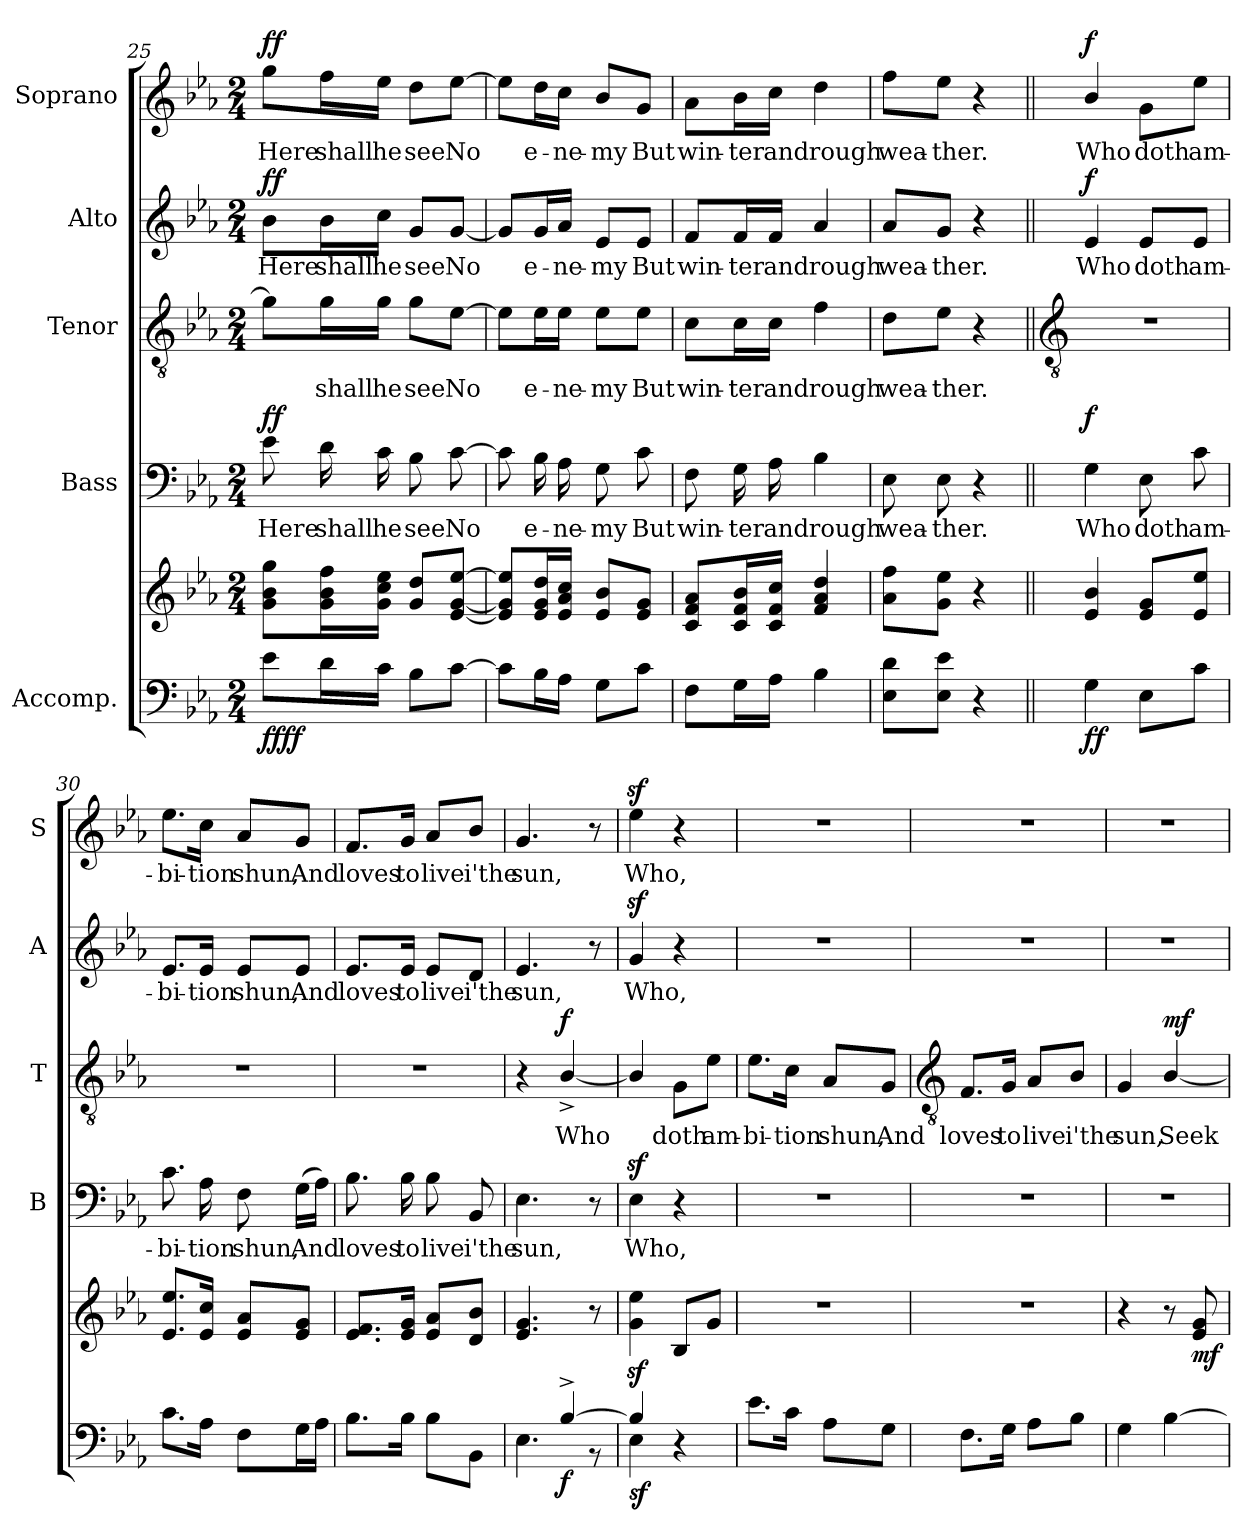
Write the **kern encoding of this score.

**kern	**kern	**dynam	**kern	**text	**dynam	**kern	**text	**dynam	**kern	**text	**dynam	**kern	**text	**dynam
*part5	*part5	*part5	*part4	*part4	*part4	*part3	*part3	*part3	*part2	*part2	*part2	*part1	*part1	*part1
*staff6	*staff5	*staff5/6	*staff4	*staff4	*staff4	*staff3	*staff3	*staff3	*staff2	*staff2	*staff2	*staff1	*staff1	*staff1
*I"Accomp.	*	*	*I"Bass	*	*	*I"Tenor	*	*	*I"Alto	*	*	*I"Soprano	*	*
*	*	*	*I'B	*	*	*I'T	*	*	*I'A	*	*	*I'S	*	*
!!LO:LB:g=z
*clefF4	*clefG2	*	*clefF4	*	*	*clefGv2	*	*	*clefG2	*	*	*clefG2	*	*
*k[b-e-a-]	*k[b-e-a-]	*	*k[b-e-a-]	*	*	*k[b-e-a-]	*	*	*k[b-e-a-]	*	*	*k[b-e-a-]	*	*
*E-:	*E-:	*	*E-:	*	*	*E-:	*	*	*E-:	*	*	*E-:	*	*
*M2/4	*M2/4	*	*M2/4	*	*	*M2/4	*	*	*M2/4	*	*	*M2/4	*	*
=25	=25	=25	=25	=25	=25	=25	=25	=25	=25	=25	=25	=25	=25	=25
!	!	!LO:DY:b=2	!	!LO:LY:b	!	!	!	!	!	!LO:LY:b	!	!	!LO:LY:b	!
!	!	!LO:DY:n=1:b	!	!	!LO:DY:b	!	!	!	!	!	!LO:DY:b	!	!	!LO:DY:b
8e-L	8g 8b- 8ggL	ff ff	8e-	Here	ff	8g\L]	.	.	8b-\L	Here	ff	8gg\L	Here	ff
!	!	!	!	!LO:LY:b	!	!	!LO:LY:b	!	!	!LO:LY:b	!	!	!LO:LY:b	!
16dL	16g 16b- 16ffL	.	16d	shall	.	16g\L	shall	.	16b-\L	shall	.	16ff\L	shall	.
!	!	!	!	!LO:LY:b	!	!	!LO:LY:b	!	!	!LO:LY:b	!	!	!LO:LY:b	!
16cJJ	16g 16cc 16ee-JJ	.	16c	he	.	16g\JJ	he	.	16cc\JJ	he	.	16ee-\JJ	he	.
!	!	!	!	!LO:LY:b	!	!	!LO:LY:b	!	!	!LO:LY:b	!	!	!LO:LY:b	!
8B-L	8g 8ddL	.	8B-	see	.	8g\L	see	.	8g/L	see	.	8dd\L	see	.
!	!	!	!	!LO:LY:b	!	!	!LO:LY:b	!	!	!LO:LY:b	!	!	!LO:LY:b	!
[8cJ	[8e- [8g [8ee-J	.	[8c	No	.	[8e-\J	No	.	[8g/J	No	.	[8ee-\J	No	.
=26	=26	=26	=26	=26	=26	=26	=26	=26	=26	=26	=26	=26	=26	=26
8cL]	8e-] 8g] 8ee-]L	.	8c]	.	.	8e-\L]	.	.	8g/L]	.	.	8ee-\L]	.	.
!	!	!	!	!LO:LY:b	!	!	!LO:LY:b	!	!	!LO:LY:b	!	!	!LO:LY:b	!
16B-L	16e- 16g 16ddL	.	16B-	e-	.	16e-\L	e-	.	16g/L	e-	.	16dd\L	e-	.
!	!	!	!	!LO:LY:b	!	!	!LO:LY:b	!	!	!LO:LY:b	!	!	!LO:LY:b	!
16A-JJ	16e- 16a- 16ccJJ	.	16A-	-ne-	.	16e-\JJ	-ne-	.	16a-/JJ	-ne-	.	16cc\JJ	-ne-	.
!	!	!	!	!LO:LY:b	!	!	!LO:LY:b	!	!	!LO:LY:b	!	!	!LO:LY:b	!
8GL	8e- 8b-L	.	8G	-my	.	8e-\L	-my	.	8e-/L	-my	.	8b-/L	-my	.
!	!	!	!	!LO:LY:b	!	!	!LO:LY:b	!	!	!LO:LY:b	!	!	!LO:LY:b	!
8cJ	8e- 8gJ	.	8c	But	.	8e-\J	But	.	8e-/J	But	.	8g/J	But	.
=27	=27	=27	=27	=27	=27	=27	=27	=27	=27	=27	=27	=27	=27	=27
!	!	!	!	!LO:LY:b	!	!	!LO:LY:b	!	!	!LO:LY:b	!	!	!LO:LY:b	!
8FL	8c 8f 8a-L	.	8F	win-	.	8c\L	win-	.	8f/L	win-	.	8a-\L	win-	.
!	!	!	!	!LO:LY:b	!	!	!LO:LY:b	!	!	!LO:LY:b	!	!	!LO:LY:b	!
16GL	16c 16f 16b-L	.	16G	-ter	.	16c\L	-ter	.	16f/L	-ter	.	16b-\L	-ter	.
!	!	!	!	!LO:LY:b	!	!	!LO:LY:b	!	!	!LO:LY:b	!	!	!LO:LY:b	!
16A-JJ	16c 16f 16ccJJ	.	16A-	and	.	16c\JJ	and	.	16f/JJ	and	.	16cc\JJ	and	.
!	!	!	!	!LO:LY:b	!	!	!LO:LY:b	!	!	!LO:LY:b	!	!	!LO:LY:b	!
4B-	4f 4a- 4dd	.	4B-	rough	.	4f	rough	.	4a-	rough	.	4dd	rough	.
=28	=28	=28	=28	=28	=28	=28	=28	=28	=28	=28	=28	=28	=28	=28
!	!	!	!	!LO:LY:b	!	!	!LO:LY:b	!	!	!LO:LY:b	!	!	!LO:LY:b	!
8E- 8dL	8a- 8ffL	.	8E-	wea-	.	8d\L	wea-	.	8a-/L	wea-	.	8ff\L	wea-	.
!	!	!	!	!LO:LY:b	!	!	!LO:LY:b	!	!	!LO:LY:b	!	!	!LO:LY:b	!
8E- 8e-J	8g 8ee-J	.	8E-	-ther.	.	8e-\J	-ther.	.	8g/J	-ther.	.	8ee-\J	-ther.	.
4r	4r	.	4r	.	.	4r	.	.	4r	.	.	4r	.	.
!!LO:LB:g=z
=29||	=29||	=29||	=29||	=29||	=29||	=29||	=29||	=29||	=29||	=29||	=29||	=29||	=29||	=29||
*	*	*	*	*	*	*clefGv2	*	*	*	*	*	*	*	*
*^	*	*	*	*	*	*	*	*	*	*	*	*	*	*
!	!	!	!LO:DY:b=2	!	!LO:LY:b	!	!LO:N:vis=1	!	!	!	!LO:LY:b	!	!	!LO:LY:b	!
!	!	!	!LO:DY:n=1:b	!	!	!LO:DY:b	!	!	!	!	!	!LO:DY:b	!	!	!LO:DY:b
2ryy	4G	4e-/ 4b-/	f f	4G	Who	f	2r	.	.	4e-	Who	f	4b-/	Who	f
!	!	!	!	!	!LO:LY:b	!	!	!	!	!	!LO:LY:b	!	!	!LO:LY:b	!
.	8E-L	8e- 8gL	.	8E-	doth	.	.	.	.	8e-/L	doth	.	8g\L	doth	.
!	!	!	!	!	!LO:LY:b	!	!	!	!	!	!LO:LY:b	!	!	!LO:LY:b	!
.	8cJ	8e- 8ee-J	.	8c	am-	.	.	.	.	8e-/J	am-	.	8ee-\J	am-	.
=30	=30	=30	=30	=30	=30	=30	=30	=30	=30	=30	=30	=30	=30	=30	=30
!	!	!	!	!	!LO:LY:b	!	!LO:N:vis=1	!	!	!	!LO:LY:b	!	!	!LO:LY:b	!
2ryy	8.cL	8.e- 8.ee-L	.	8.c	-bi-	.	2r	.	.	8.e-/L	-bi-	.	8.ee-\L	-bi-	.
!	!	!	!	!	!LO:LY:b	!	!	!	!	!	!LO:LY:b	!	!	!LO:LY:b	!
.	16A-J	16e- 16ccJ	.	16A-	-tion	.	.	.	.	16e-/Jk	-tion	.	16cc\Jk	-tion	.
!	!	!	!	!	!LO:LY:b	!	!	!	!	!	!LO:LY:b	!	!	!LO:LY:b	!
.	8FL	8e- 8a-L	.	8F	shun,	.	.	.	.	8e-/L	shun,	.	8a-/L	shun,	.
!	!	!	!	!	!LO:LY:b	!	!	!	!	!	!LO:LY:b	!	!	!LO:LY:b	!
.	16GL	8e- 8gJ	.	(>16GLL	And	.	.	.	.	8e-/J	And	.	8g/J	And	.
.	16A-JJ	.	.	16A-JJ)	.	.	.	.	.	.	.	.	.	.	.
=31	=31	=31	=31	=31	=31	=31	=31	=31	=31	=31	=31	=31	=31	=31	=31
!	!	!	!	!	!LO:LY:b	!	!LO:N:vis=1	!	!	!	!LO:LY:b	!	!	!LO:LY:b	!
2ryy	8.B-L	8.e- 8.fL	.	8.B-	loves	.	2r	.	.	8.e-/L	loves	.	8.f/L	loves	.
!	!	!	!	!	!LO:LY:b	!	!	!	!	!	!LO:LY:b	!	!	!LO:LY:b	!
.	16B-J	16e- 16gJ	.	16B-	to	.	.	.	.	16e-/Jk	to	.	16g/Jk	to	.
!	!	!	!	!	!LO:LY:b	!	!	!	!	!	!LO:LY:b	!	!	!LO:LY:b	!
.	8B-L	8e- 8a-L	.	8B-	live	.	.	.	.	8e-/L	live	.	8a-/L	live	.
!	!	!	!	!	!LO:LY:b	!	!	!	!	!	!LO:LY:b	!	!	!LO:LY:b	!
.	8BB-J	8d 8b-J	.	8BB-	i'the	.	.	.	.	8d/J	i'the	.	8b-/J	i'the	.
=32	=32	=32	=32	=32	=32	=32	=32	=32	=32	=32	=32	=32	=32	=32	=32
!	!	!	!	!	!LO:LY:b	!	!	!	!	!	!LO:LY:b	!	!	!LO:LY:b	!
4ryy	4.E-	4.e- 4.g	.	4.E-	sun,	.	4r	.	.	4.e-	sun,	.	4.g	sun,	.
!	!	!	!LO:DY:b=2	!	!	!	!	!LO:LY:b	!LO:DY:b	!	!	!	!	!	!
[4B-^/	.	.	f	.	.	.	[4B-^/	Who	f	.	.	.	.	.	.
.	8r	8r	.	8r	.	.	.	.	.	8r	.	.	8r	.	.
=33	=33	=33	=33	=33	=33	=33	=33	=33	=33	=33	=33	=33	=33	=33	=33
!	!	!	!LO:DY:b=2	!	!LO:LY:b	!	!	!	!	!	!LO:LY:b	!	!	!LO:LY:b	!
4B-/]	4E-	4gz< 4ee-z<	sf	4E-z<	Who,	.	4B-/]	.	.	4gz<	Who,	.	4ee-z<	Who,	.
!	!	!	!	!	!	!	!	!LO:LY:b	!	!	!	!	!	!	!
4ryy	4r	8B-L	.	4r	.	.	8G\L	doth	.	4r	.	.	4r	.	.
!	!	!	!	!	!	!	!	!LO:LY:b	!	!	!	!	!	!	!
.	.	8gJ	.	.	.	.	8e-\J	am-	.	.	.	.	.	.	.
=34	=34	=34	=34	=34	=34	=34	=34	=34	=34	=34	=34	=34	=34	=34	=34
!	!	!LO:N:vis=1	!	!LO:N:vis=1	!	!	!	!LO:LY:b	!	!LO:N:vis=1	!	!	!LO:N:vis=1	!	!
2ryy	8.e-\L	2r	.	2r	.	.	8.e-\L	-bi-	.	2r	.	.	2r	.	.
!	!	!	!	!	!	!	!	!LO:LY:b	!	!	!	!	!	!	!
.	16c\J	.	.	.	.	.	16c\Jk	-tion	.	.	.	.	.	.	.
!	!	!	!	!	!	!	!	!LO:LY:b	!	!	!	!	!	!	!
.	8A-\L	.	.	.	.	.	8A-/L	shun,	.	.	.	.	.	.	.
!	!	!	!	!	!	!	!	!LO:LY:b	!	!	!	!	!	!	!
.	8G\J	.	.	.	.	.	8G/J	And	.	.	.	.	.	.	.
!!LO:LB:g=z
=35	=35	=35	=35	=35	=35	=35	=35	=35	=35	=35	=35	=35	=35	=35	=35
*	*	*	*	*	*	*	*clefGv2	*	*	*	*	*	*	*	*
!	!	!LO:N:vis=1	!	!LO:N:vis=1	!	!	!	!LO:LY:b	!	!LO:N:vis=1	!	!	!LO:N:vis=1	!	!
8.F\L	2ryy	2r	.	2r	.	.	8.F/L	loves	.	2r	.	.	2r	.	.
!	!	!	!	!	!	!	!	!LO:LY:b	!	!	!	!	!	!	!
16G\J	.	.	.	.	.	.	16G/Jk	to	.	.	.	.	.	.	.
!	!	!	!	!	!	!	!	!LO:LY:b	!	!	!	!	!	!	!
8A-\L	.	.	.	.	.	.	8A-/L	live	.	.	.	.	.	.	.
!	!	!	!	!	!	!	!	!LO:LY:b	!	!	!	!	!	!	!
8B-\J	.	.	.	.	.	.	8B-/J	i'the	.	.	.	.	.	.	.
=36	=36	=36	=36	=36	=36	=36	=36	=36	=36	=36	=36	=36	=36	=36	=36
!	!	!	!	!	!	!	!	!LO:LY:b	!	!	!	!	!	!	!
4G\	2ryy	4r	.	2r	.	.	4G	sun,	.	2r	.	.	2r	.	.
!	!	!	!	!	!	!	!	!LO:LY:b	!LO:DY:b	!	!	!	!	!	!
[4B-\	.	8r	.	.	.	.	[4B-/	Seek-	mf	.	.	.	.	.	.
!	!	!	!LO:DY:b	!	!	!	!	!	!	!	!	!	!	!	!
.	.	8e- 8g	mf	.	.	.	.	.	.	.	.	.	.	.	.
*v	*v	*	*	*	*	*	*	*	*	*	*	*	*	*	*
=	=	=	=	=	=	=	=	=	=	=	=	=	=	=
*-	*-	*-	*-	*-	*-	*-	*-	*-	*-	*-	*-	*-	*-	*-
